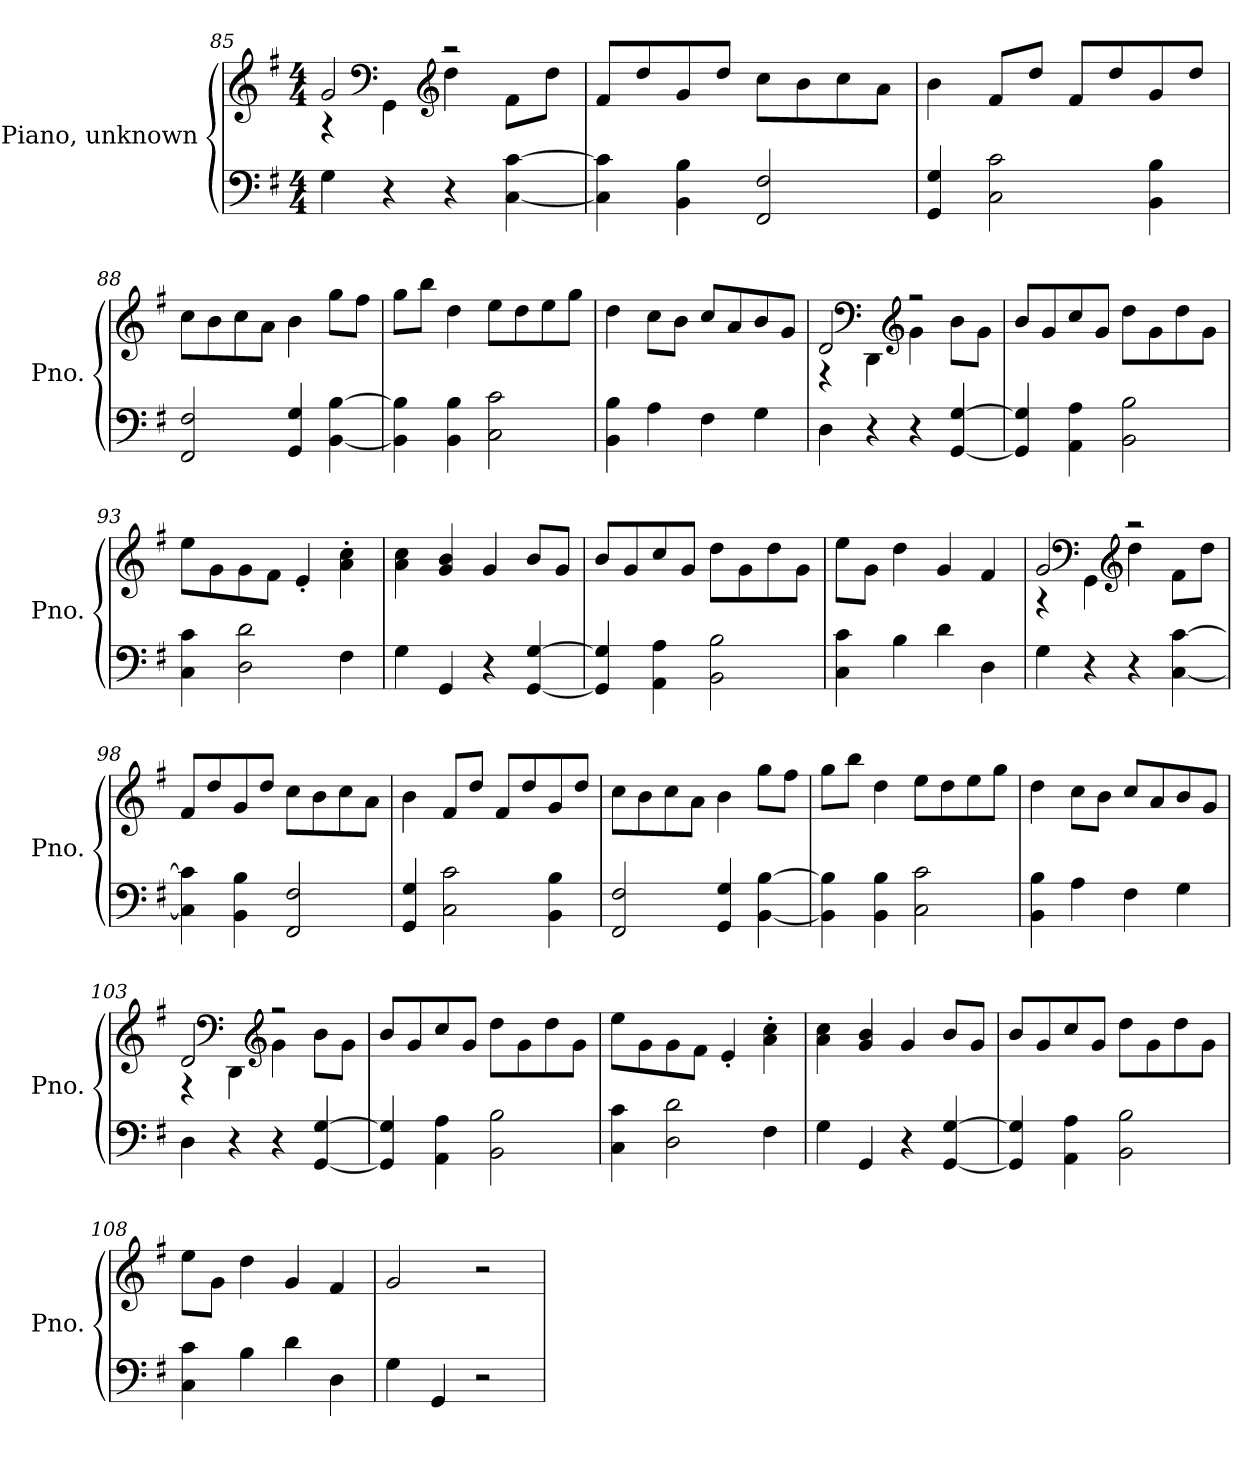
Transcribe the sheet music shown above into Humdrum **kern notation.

**kern	**kern
*part1	*part1
*staff2	*staff1
*I"Piano, unknown	*
*I'Pno.	*
*clefF4	*clefG2
*k[f#]	*k[f#]
*M4/4	*M4/4
=85	=85
*	*^
4G\	2g/	4r
*	*clefF4	*
4r	.	4GG\
*	*clefG2	*
4r	2r	4dd\
[4C\ [4c\	.	8f#\L
.	.	8dd\J
*	*v	*v
!!LO:LB:g=z
=86	=86
4C\] 4c\]	8f#/L
.	8dd/
4BB\ 4B\	8g/
.	8dd/J
2FF#/ 2F#/	8cc\L
.	8b\
.	8cc\
.	8a\J
=87	=87
4GG/ 4G/	4b\
2C\ 2c\	8f#/L
.	8dd/J
.	8f#/L
.	8dd/
4BB\ 4B\	8g/
.	8dd/J
=88	=88
2FF#/ 2F#/	8cc\L
.	8b\
.	8cc\
.	8a\J
4GG/ 4G/	4b\
[4BB\ [4B\	8gg\L
.	8ff#\J
=89	=89
4BB\] 4B\]	8gg\L
.	8bb\J
4BB\ 4B\	4dd\
2C\ 2c\	8ee\L
.	8dd\
.	8ee\
.	8gg\J
=90	=90
4BB\ 4B\	4dd\
4A\	8cc\L
.	8b\J
4F#\	8cc/L
.	8a/
4G\	8b/
.	8g/J
!!LO:LB:g=z
=91	=91
*	*^
4D\	2d/	4r
*	*clefF4	*
4r	.	4DD\
*	*clefG2	*
4r	2r	4g\
[4GG/ [4G/	.	8b\L
.	.	8g\J
*	*v	*v
=92	=92
4GG/] 4G/]	8b/L
.	8g/
4AA\ 4A\	8cc/
.	8g/J
2BB\ 2B\	8dd\L
.	8g\
.	8dd\
.	8g\J
=93	=93
4C\ 4c\	8ee\L
.	8g\
2D\ 2d\	8g\
.	8f#\J
.	4e'/
4F#\	4a\' 4cc\'
=94	=94
4G\	4a\ 4cc\
4GG/	4g/ 4b/
4r	4g/
[4GG/ [4G/	8b/L
.	8g/J
=95	=95
4GG/] 4G/]	8b/L
.	8g/
4AA\ 4A\	8cc/
.	8g/J
2BB\ 2B\	8dd\L
.	8g\
.	8dd\
.	8g\J
=96	=96
4C\ 4c\	8ee\L
.	8g\J
4B\	4dd\
4d\	4g/
4D\	4f#/
!!LO:PB:g=z
=97	=97
*	*^
4G\	2g/	4r
*	*clefF4	*
4r	.	4GG\
*	*clefG2	*
4r	2r	4dd\
[4C\ [4c\	.	8f#\L
.	.	8dd\J
*	*v	*v
=98	=98
4C\] 4c\]	8f#/L
.	8dd/
4BB\ 4B\	8g/
.	8dd/J
2FF#/ 2F#/	8cc\L
.	8b\
.	8cc\
.	8a\J
=99	=99
4GG/ 4G/	4b\
2C\ 2c\	8f#/L
.	8dd/J
.	8f#/L
.	8dd/
4BB\ 4B\	8g/
.	8dd/J
=100	=100
2FF#/ 2F#/	8cc\L
.	8b\
.	8cc\
.	8a\J
4GG/ 4G/	4b\
[4BB\ [4B\	8gg\L
.	8ff#\J
=101	=101
4BB\] 4B\]	8gg\L
.	8bb\J
4BB\ 4B\	4dd\
2C\ 2c\	8ee\L
.	8dd\
.	8ee\
.	8gg\J
!!LO:LB:g=z
=102	=102
4BB\ 4B\	4dd\
4A\	8cc\L
.	8b\J
4F#\	8cc/L
.	8a/
4G\	8b/
.	8g/J
=103	=103
*	*^
4D\	2d/	4r
*	*clefF4	*
4r	.	4DD\
*	*clefG2	*
4r	2r	4g\
[4GG/ [4G/	.	8b\L
.	.	8g\J
*	*v	*v
=104	=104
4GG/] 4G/]	8b/L
.	8g/
4AA\ 4A\	8cc/
.	8g/J
2BB\ 2B\	8dd\L
.	8g\
.	8dd\
.	8g\J
=105	=105
4C\ 4c\	8ee\L
.	8g\
2D\ 2d\	8g\
.	8f#\J
.	4e'/
4F#\	4a\' 4cc\'
=106	=106
4G\	4a\ 4cc\
4GG/	4g/ 4b/
4r	4g/
[4GG/ [4G/	8b/L
.	8g/J
!!LO:LB:g=z
=107	=107
4GG/] 4G/]	8b/L
.	8g/
4AA\ 4A\	8cc/
.	8g/J
2BB\ 2B\	8dd\L
.	8g\
.	8dd\
.	8g\J
=108	=108
4C\ 4c\	8ee\L
.	8g\J
4B\	4dd\
4d\	4g/
4D\	4f#/
=109	=109
4G\	2g/
4GG/	.
2r	2r
=	=
*-	*-
